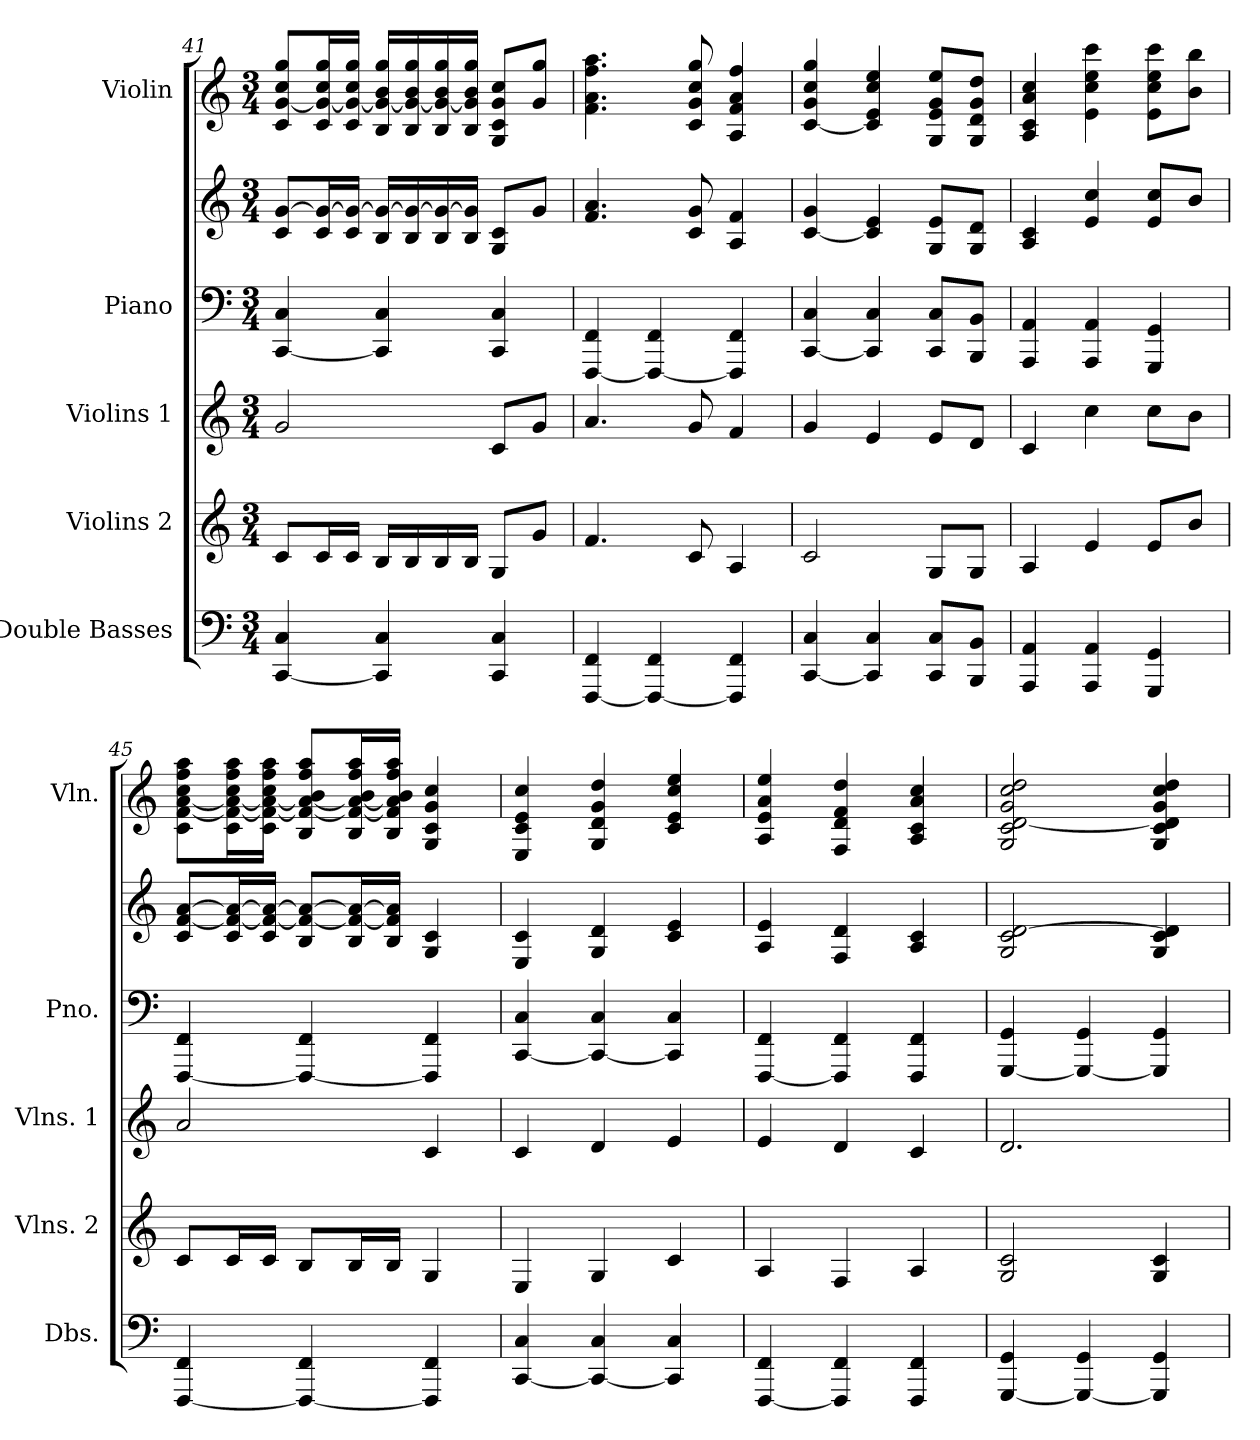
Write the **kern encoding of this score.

**kern	**kern	**kern	**kern	**kern	**kern
*part5	*part4	*part3	*part2	*part2	*part1
*staff6	*staff5	*staff4	*staff3	*staff2	*staff1
*I"Double Basses	*I"Violins 2	*I"Violins 1	*I"Piano	*	*I"Violin
*I'Dbs.	*I'Vlns. 2	*I'Vlns. 1	*I'Pno.	*	*I'Vln.
!!LO:LB:g=z
*clefF4	*clefG2	*clefG2	*clefF4	*clefG2	*clefG2
*k[]	*k[]	*k[]	*k[]	*k[]	*k[]
*C:	*C:	*C:	*C:	*C:	*C:
*M3/4	*M3/4	*M3/4	*M3/4	*M3/4	*M3/4
=41	=41	=41	=41	=41	=41
[4CC/ 4C/	8c/L	2g/	[4CC/ 4C/	8c/ [8g/L	8c/ [8g/ 8cc/ 8gg/L
.	16c/L	.	.	16c/ 16g/_L	16c/ 16g/_ 16cc/ 16gg/L
.	16c/JJ	.	.	16c/ 16g/_JJ	16c/ 16g/_ 16cc/ 16gg/JJ
4CC/] 4C/	16B/LL	.	4CC/] 4C/	16B/ 16g/_LL	16B/ 16g/_ 16b/ 16gg/LL
.	16B/	.	.	16B/ 16g/_	16B/ 16g/_ 16b/ 16gg/
.	16B/	.	.	16B/ 16g/_	16B/ 16g/_ 16b/ 16gg/
.	16B/JJ	.	.	16B/ 16g/]JJ	16B/ 16g/] 16b/ 16gg/JJ
4CC/ 4C/	8G/L	8c/L	4CC/ 4C/	8G/ 8c/L	8G/ 8c/ 8g/ 8cc/L
.	8g/J	8g/J	.	8g/J	8g/ 8gg/J
=42	=42	=42	=42	=42	=42
[4FFF/ 4FF/	4.f/	4.a/	[4FFF/ 4FF/	4.f/ 4.a/	4.f\ 4.a\ 4.ff\ 4.aa\
4FFF/_ 4FF/	.	.	4FFF/_ 4FF/	.	.
.	8c/	8g/	.	8c/ 8g/	8c/ 8g/ 8cc/ 8gg/
4FFF/] 4FF/	4A/	4f/	4FFF/] 4FF/	4A/ 4f/	4A/ 4f/ 4a/ 4ff/
=43	=43	=43	=43	=43	=43
[4CC/ 4C/	2c/	4g/	[4CC/ 4C/	[4c/ 4g/	[4c/ 4g/ 4cc/ 4gg/
4CC/] 4C/	.	4e/	4CC/] 4C/	4c/] 4e/	4c/] 4e/ 4cc/ 4ee/
8CC/ 8C/L	8G/L	8e/L	8CC/ 8C/L	8G/ 8e/L	8G/ 8e/ 8g/ 8ee/L
8BBB/ 8BB/J	8G/J	8d/J	8BBB/ 8BB/J	8G/ 8d/J	8G/ 8d/ 8g/ 8dd/J
=44	=44	=44	=44	=44	=44
4AAA/ 4AA/	4A/	4c/	4AAA/ 4AA/	4A/ 4c/	4A/ 4c/ 4a/ 4cc/
4AAA/ 4AA/	4e/	4cc\	4AAA/ 4AA/	4e/ 4cc/	4e\ 4cc\ 4ee\ 4ccc\
4GGG/ 4GG/	8e/L	8cc\L	4GGG/ 4GG/	8e/ 8cc/L	8e\ 8cc\ 8ee\ 8ccc\L
.	8b/J	8b\J	.	8b/J	8b\ 8bb\J
=45	=45	=45	=45	=45	=45
[4FFF/ 4FF/	8c/L	2a/	[4FFF/ 4FF/	8c/ [8f/ [8a/L	8c\ [8f\ [8a\ 8cc\ 8ff\ 8aa\L
.	16c/L	.	.	16c/ 16f/_ 16a/_L	16c\ 16f\_ 16a\_ 16cc\ 16ff\ 16aa\L
.	16c/JJ	.	.	16c/ 16f/_ 16a/_JJ	16c\ 16f\_ 16a\_ 16cc\ 16ff\ 16aa\JJ
4FFF/_ 4FF/	8B/L	.	4FFF/_ 4FF/	8B/ 8f/_ 8a/_L	8B/ 8f/_ 8a/_ 8b/ 8ff/ 8aa/L
.	16B/L	.	.	16B/ 16f/_ 16a/_L	16B/ 16f/_ 16a/_ 16b/ 16ff/ 16aa/L
.	16B/JJ	.	.	16B/ 16f/] 16a/]JJ	16B/ 16f/] 16a/] 16b/ 16ff/ 16aa/JJ
4FFF/] 4FF/	4G/	4c/	4FFF/] 4FF/	4G/ 4c/	4G/ 4c/ 4g/ 4cc/
=46	=46	=46	=46	=46	=46
[4CC/ 4C/	4E/	4c/	[4CC/ 4C/	4E/ 4c/	4E/ 4c/ 4e/ 4cc/
4CC/_ 4C/	4G/	4d/	4CC/_ 4C/	4G/ 4d/	4G/ 4d/ 4g/ 4dd/
4CC/] 4C/	4c/	4e/	4CC/] 4C/	4c/ 4e/	4c/ 4e/ 4cc/ 4ee/
=47	=47	=47	=47	=47	=47
[4FFF/ 4FF/	4A/	4e/	[4FFF/ 4FF/	4A/ 4e/	4A/ 4e/ 4a/ 4ee/
4FFF/] 4FF/	4F/	4d/	4FFF/] 4FF/	4F/ 4d/	4F/ 4d/ 4f/ 4dd/
4FFF/ 4FF/	4A/	4c/	4FFF/ 4FF/	4A/ 4c/	4A/ 4c/ 4a/ 4cc/
!!LO:PB:g=z
=48	=48	=48	=48	=48	=48
[4GGG/ 4GG/	2G/ 2c/	2.d/	[4GGG/ 4GG/	2G/ 2c/ [2d/	2G/ 2c/ [2d/ 2g/ 2cc/ 2dd/
4GGG/_ 4GG/	.	.	4GGG/_ 4GG/	.	.
4GGG/] 4GG/	4G/ 4c/	.	4GGG/] 4GG/	4G/ 4c/ 4d/]	4G/ 4c/ 4d/] 4g/ 4cc/ 4dd/
=	=	=	=	=	=
*-	*-	*-	*-	*-	*-
